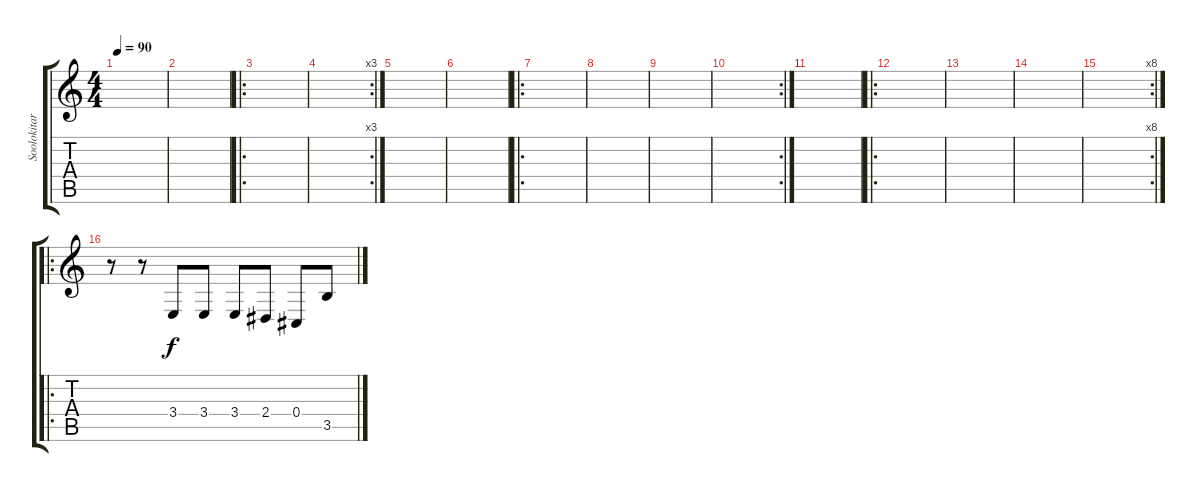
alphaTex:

\track ("Soolokitara" "Soolokitar") {instrument distortionguitar}
\staff {score tabs}
\tuning (Eb2 Bb2 Gb2 Db2 Ab2 Db2) {hide}
\ts (4 4)
\tempo 90
\clef g2
\ks c
|
|
\ro
|
\rc 3
|
|
|
\ro
|
|
|
\rc 2
|
|
\ro
|
|
|
\rc 8
|
\ro
r.8 r.8 3.4.8 3.4.8 3.4.8 2.4.8 0.4.8 3.5.8
